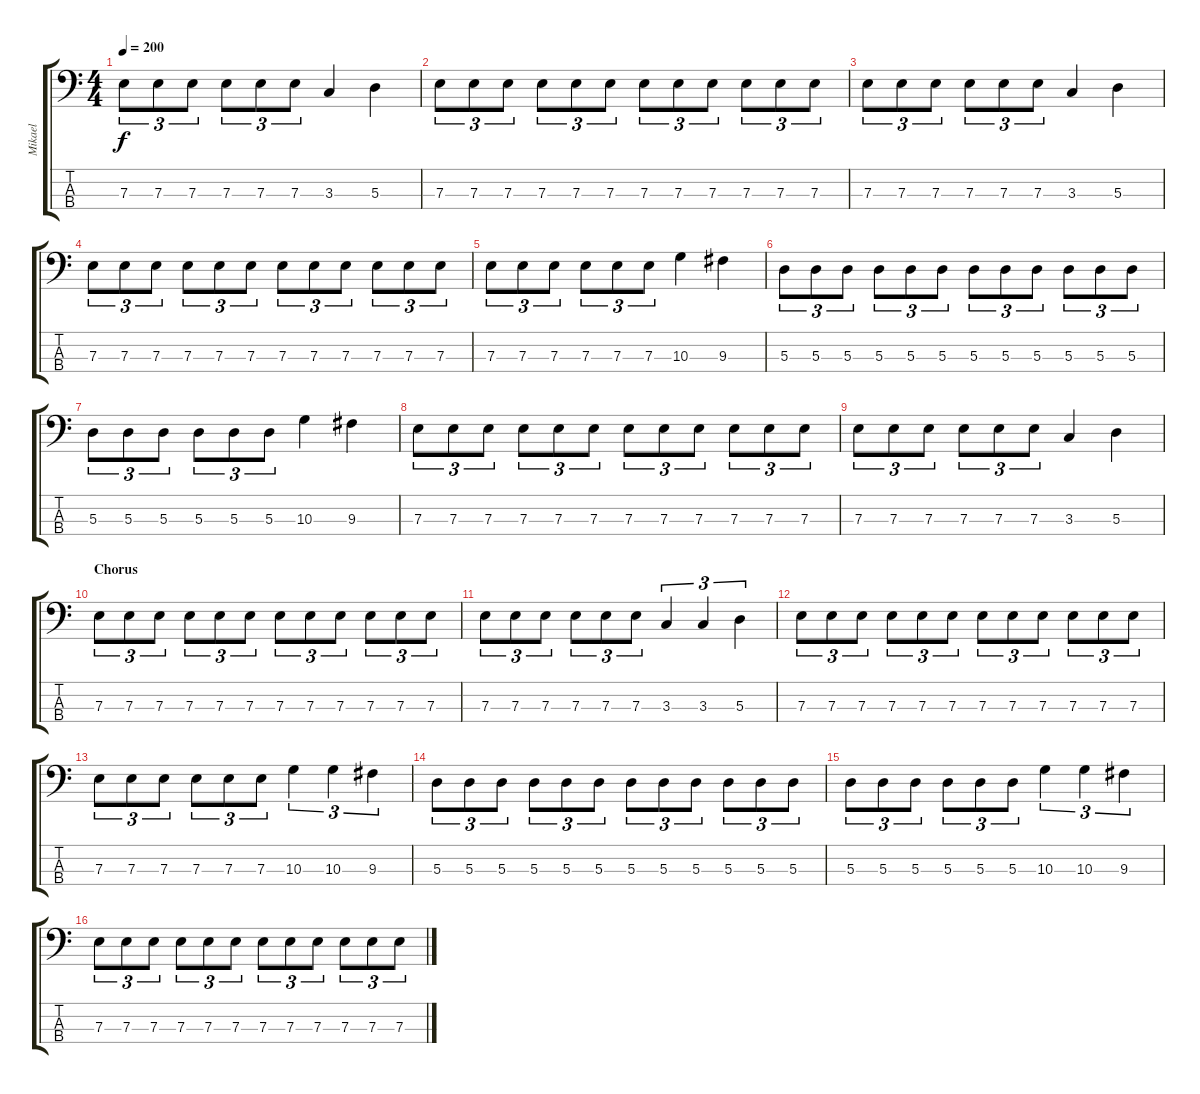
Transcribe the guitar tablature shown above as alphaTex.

\track ("Mikael" "Mikael") {instrument electricbasspick}
\staff {score tabs}
\tuning (G2 D2 A1 E1) {hide}
\ts (4 4)
\tempo 200
\clef f4
\ks c
7.3.8{tu (3 2) dy f} 7.3.8{tu (3 2)} 7.3.8{tu (3 2)} 7.3.8{tu (3 2)} 7.3.8{tu (3 2)} 7.3.8{tu (3 2)} 3.3.4 5.3.4 |
7.3.8{tu (3 2)} 7.3.8{tu (3 2)} 7.3.8{tu (3 2)} 7.3.8{tu (3 2)} 7.3.8{tu (3 2)} 7.3.8{tu (3 2)} 7.3.8{tu (3 2)} 7.3.8{tu (3 2)} 7.3.8{tu (3 2)} 7.3.8{tu (3 2)} 7.3.8{tu (3 2)} 7.3.8{tu (3 2)} |
7.3.8{tu (3 2)} 7.3.8{tu (3 2)} 7.3.8{tu (3 2)} 7.3.8{tu (3 2)} 7.3.8{tu (3 2)} 7.3.8{tu (3 2)} 3.3.4 5.3.4 |
7.3.8{tu (3 2)} 7.3.8{tu (3 2)} 7.3.8{tu (3 2)} 7.3.8{tu (3 2)} 7.3.8{tu (3 2)} 7.3.8{tu (3 2)} 7.3.8{tu (3 2)} 7.3.8{tu (3 2)} 7.3.8{tu (3 2)} 7.3.8{tu (3 2)} 7.3.8{tu (3 2)} 7.3.8{tu (3 2)} |
7.3.8{tu (3 2)} 7.3.8{tu (3 2)} 7.3.8{tu (3 2)} 7.3.8{tu (3 2)} 7.3.8{tu (3 2)} 7.3.8{tu (3 2)} 10.3.4 9.3.4 |
5.3.8{tu (3 2)} 5.3.8{tu (3 2)} 5.3.8{tu (3 2)} 5.3.8{tu (3 2)} 5.3.8{tu (3 2)} 5.3.8{tu (3 2)} 5.3.8{tu (3 2)} 5.3.8{tu (3 2)} 5.3.8{tu (3 2)} 5.3.8{tu (3 2)} 5.3.8{tu (3 2)} 5.3.8{tu (3 2)} |
5.3.8{tu (3 2)} 5.3.8{tu (3 2)} 5.3.8{tu (3 2)} 5.3.8{tu (3 2)} 5.3.8{tu (3 2)} 5.3.8{tu (3 2)} 10.3.4 9.3.4 |
7.3.8{tu (3 2)} 7.3.8{tu (3 2)} 7.3.8{tu (3 2)} 7.3.8{tu (3 2)} 7.3.8{tu (3 2)} 7.3.8{tu (3 2)} 7.3.8{tu (3 2)} 7.3.8{tu (3 2)} 7.3.8{tu (3 2)} 7.3.8{tu (3 2)} 7.3.8{tu (3 2)} 7.3.8{tu (3 2)} |
7.3.8{tu (3 2)} 7.3.8{tu (3 2)} 7.3.8{tu (3 2)} 7.3.8{tu (3 2)} 7.3.8{tu (3 2)} 7.3.8{tu (3 2)} 3.3.4 5.3.4 |
\section ("" "Chorus")
7.3.8{tu (3 2)} 7.3.8{tu (3 2)} 7.3.8{tu (3 2)} 7.3.8{tu (3 2)} 7.3.8{tu (3 2)} 7.3.8{tu (3 2)} 7.3.8{tu (3 2)} 7.3.8{tu (3 2)} 7.3.8{tu (3 2)} 7.3.8{tu (3 2)} 7.3.8{tu (3 2)} 7.3.8{tu (3 2)} |
7.3.8{tu (3 2)} 7.3.8{tu (3 2)} 7.3.8{tu (3 2)} 7.3.8{tu (3 2)} 7.3.8{tu (3 2)} 7.3.8{tu (3 2)} 3.3.4{tu (3 2)} 3.3.4{tu (3 2)} 5.3.4{tu (3 2)} |
7.3.8{tu (3 2)} 7.3.8{tu (3 2)} 7.3.8{tu (3 2)} 7.3.8{tu (3 2)} 7.3.8{tu (3 2)} 7.3.8{tu (3 2)} 7.3.8{tu (3 2)} 7.3.8{tu (3 2)} 7.3.8{tu (3 2)} 7.3.8{tu (3 2)} 7.3.8{tu (3 2)} 7.3.8{tu (3 2)} |
7.3.8{tu (3 2)} 7.3.8{tu (3 2)} 7.3.8{tu (3 2)} 7.3.8{tu (3 2)} 7.3.8{tu (3 2)} 7.3.8{tu (3 2)} 10.3.4{tu (3 2)} 10.3.4{tu (3 2)} 9.3.4{tu (3 2)} |
5.3.8{tu (3 2)} 5.3.8{tu (3 2)} 5.3.8{tu (3 2)} 5.3.8{tu (3 2)} 5.3.8{tu (3 2)} 5.3.8{tu (3 2)} 5.3.8{tu (3 2)} 5.3.8{tu (3 2)} 5.3.8{tu (3 2)} 5.3.8{tu (3 2)} 5.3.8{tu (3 2)} 5.3.8{tu (3 2)} |
5.3.8{tu (3 2)} 5.3.8{tu (3 2)} 5.3.8{tu (3 2)} 5.3.8{tu (3 2)} 5.3.8{tu (3 2)} 5.3.8{tu (3 2)} 10.3.4{tu (3 2)} 10.3.4{tu (3 2)} 9.3.4{tu (3 2)} |
7.3.8{tu (3 2)} 7.3.8{tu (3 2)} 7.3.8{tu (3 2)} 7.3.8{tu (3 2)} 7.3.8{tu (3 2)} 7.3.8{tu (3 2)} 7.3.8{tu (3 2)} 7.3.8{tu (3 2)} 7.3.8{tu (3 2)} 7.3.8{tu (3 2)} 7.3.8{tu (3 2)} 7.3.8{tu (3 2)}
